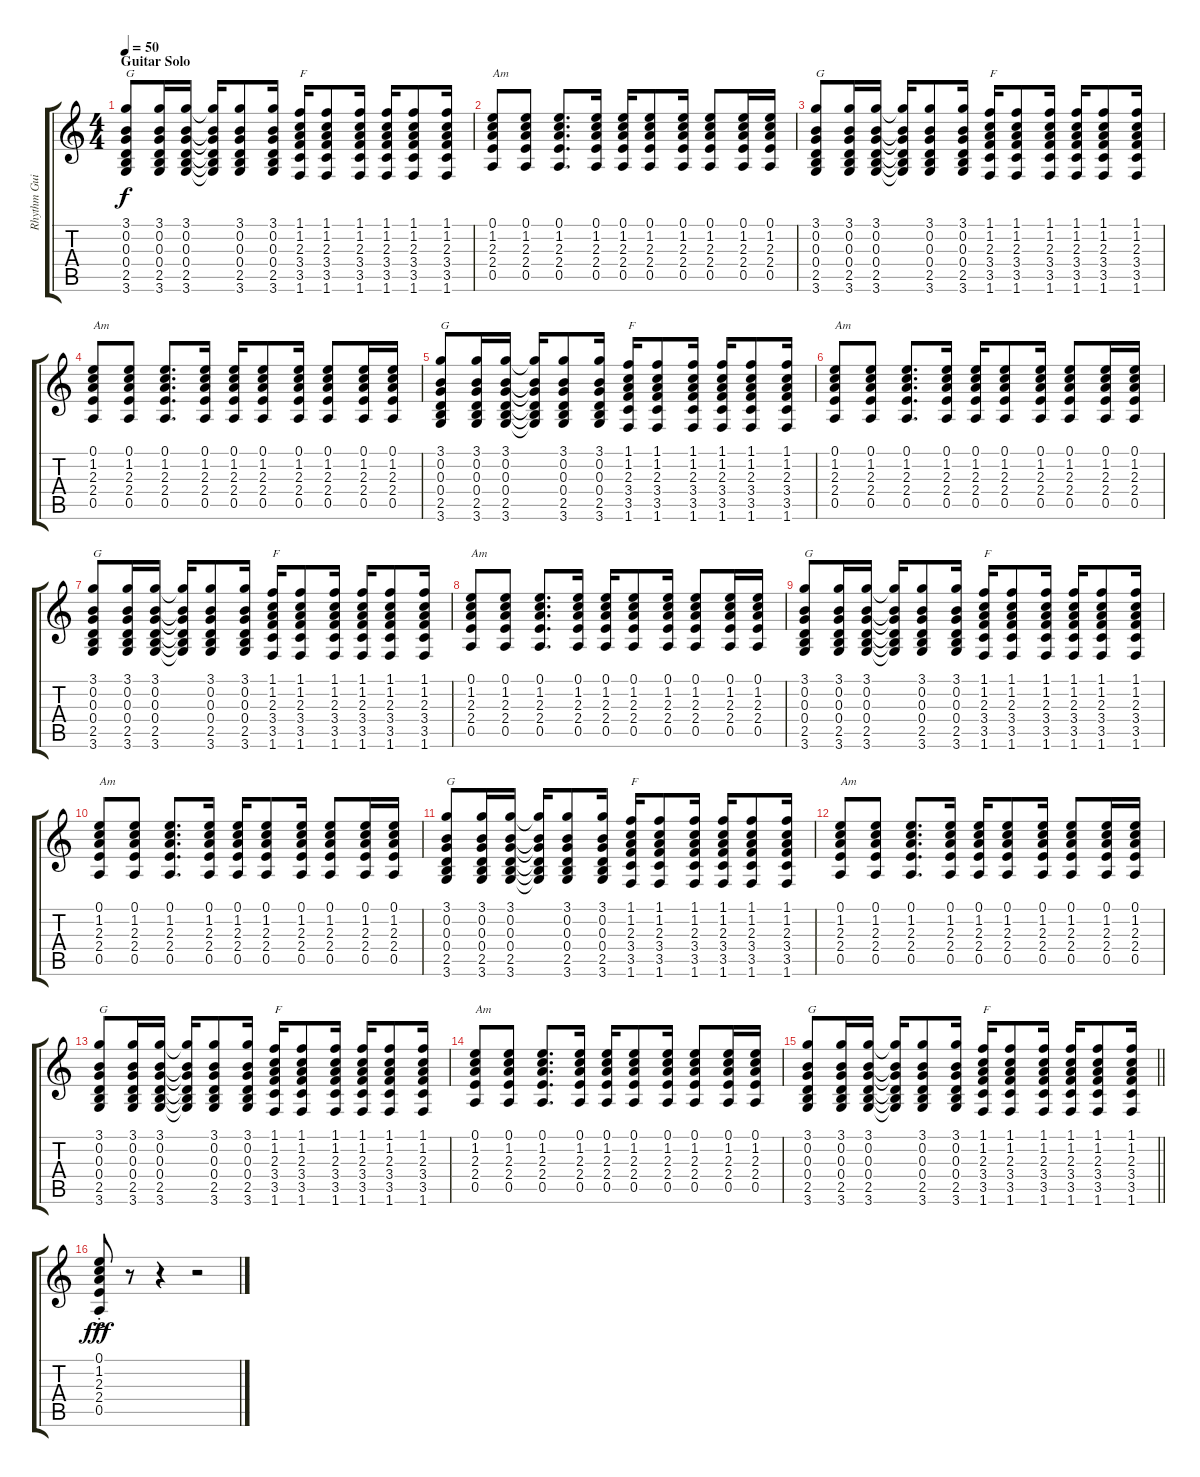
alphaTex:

\track ("Rhythm Guitar" "Rhythm Gui") {instrument acousticguitarnylon}
\staff {score tabs}
\tuning (E4 B3 G3 D3 A2 E2) {hide}
\ts (4 4)
\section ("" "Guitar Solo")
\tempo 50
\clef g2
\ks c
(3.1 0.2 0.3 0.4 2.5 3.6).8{txt "G" dy f} (3.1 0.2 0.3 0.4 2.5 3.6).16 (3.1 0.2 0.3 0.4 2.5 3.6).16 (3.1{t} 0.2{t} 0.3{t} 0.4{t} 2.5{t} 3.6{t}).16 (3.1 0.2 0.3 0.4 2.5 3.6).8 (3.1 0.2 0.3 0.4 2.5 3.6).16 (1.1 1.2 2.3 3.4 3.5 1.6).16{txt "F"} (1.1 1.2 2.3 3.4 3.5 1.6).8 (1.1 1.2 2.3 3.4 3.5 1.6).16 (1.1 1.2 2.3 3.4 3.5 1.6).16 (1.1 1.2 2.3 3.4 3.5 1.6).8 (1.1 1.2 2.3 3.4 3.5 1.6).16 |
(0.1 1.2 2.3 2.4 0.5).8{txt "Am"} (0.1 1.2 2.3 2.4 0.5).8 (0.1 1.2 2.3 2.4 0.5).8{d} (0.1 1.2 2.3 2.4 0.5).16 (0.1 1.2 2.3 2.4 0.5).16 (0.1 1.2 2.3 2.4 0.5).8 (0.1 1.2 2.3 2.4 0.5).16 (0.1 1.2 2.3 2.4 0.5).8 (0.1 1.2 2.3 2.4 0.5).16 (0.1 1.2 2.3 2.4 0.5).16 |
(3.1 0.2 0.3 0.4 2.5 3.6).8{txt "G"} (3.1 0.2 0.3 0.4 2.5 3.6).16 (3.1 0.2 0.3 0.4 2.5 3.6).16 (3.1{t} 0.2{t} 0.3{t} 0.4{t} 2.5{t} 3.6{t}).16 (3.1 0.2 0.3 0.4 2.5 3.6).8 (3.1 0.2 0.3 0.4 2.5 3.6).16 (1.1 1.2 2.3 3.4 3.5 1.6).16{txt "F"} (1.1 1.2 2.3 3.4 3.5 1.6).8 (1.1 1.2 2.3 3.4 3.5 1.6).16 (1.1 1.2 2.3 3.4 3.5 1.6).16 (1.1 1.2 2.3 3.4 3.5 1.6).8 (1.1 1.2 2.3 3.4 3.5 1.6).16 |
(0.1 1.2 2.3 2.4 0.5).8{txt "Am"} (0.1 1.2 2.3 2.4 0.5).8 (0.1 1.2 2.3 2.4 0.5).8{d} (0.1 1.2 2.3 2.4 0.5).16 (0.1 1.2 2.3 2.4 0.5).16 (0.1 1.2 2.3 2.4 0.5).8 (0.1 1.2 2.3 2.4 0.5).16 (0.1 1.2 2.3 2.4 0.5).8 (0.1 1.2 2.3 2.4 0.5).16 (0.1 1.2 2.3 2.4 0.5).16 |
(3.1 0.2 0.3 0.4 2.5 3.6).8{txt "G"} (3.1 0.2 0.3 0.4 2.5 3.6).16 (3.1 0.2 0.3 0.4 2.5 3.6).16 (3.1{t} 0.2{t} 0.3{t} 0.4{t} 2.5{t} 3.6{t}).16 (3.1 0.2 0.3 0.4 2.5 3.6).8 (3.1 0.2 0.3 0.4 2.5 3.6).16 (1.1 1.2 2.3 3.4 3.5 1.6).16{txt "F"} (1.1 1.2 2.3 3.4 3.5 1.6).8 (1.1 1.2 2.3 3.4 3.5 1.6).16 (1.1 1.2 2.3 3.4 3.5 1.6).16 (1.1 1.2 2.3 3.4 3.5 1.6).8 (1.1 1.2 2.3 3.4 3.5 1.6).16 |
(0.1 1.2 2.3 2.4 0.5).8{txt "Am"} (0.1 1.2 2.3 2.4 0.5).8 (0.1 1.2 2.3 2.4 0.5).8{d} (0.1 1.2 2.3 2.4 0.5).16 (0.1 1.2 2.3 2.4 0.5).16 (0.1 1.2 2.3 2.4 0.5).8 (0.1 1.2 2.3 2.4 0.5).16 (0.1 1.2 2.3 2.4 0.5).8 (0.1 1.2 2.3 2.4 0.5).16 (0.1 1.2 2.3 2.4 0.5).16 |
(3.1 0.2 0.3 0.4 2.5 3.6).8{txt "G"} (3.1 0.2 0.3 0.4 2.5 3.6).16 (3.1 0.2 0.3 0.4 2.5 3.6).16 (3.1{t} 0.2{t} 0.3{t} 0.4{t} 2.5{t} 3.6{t}).16 (3.1 0.2 0.3 0.4 2.5 3.6).8 (3.1 0.2 0.3 0.4 2.5 3.6).16 (1.1 1.2 2.3 3.4 3.5 1.6).16{txt "F"} (1.1 1.2 2.3 3.4 3.5 1.6).8 (1.1 1.2 2.3 3.4 3.5 1.6).16 (1.1 1.2 2.3 3.4 3.5 1.6).16 (1.1 1.2 2.3 3.4 3.5 1.6).8 (1.1 1.2 2.3 3.4 3.5 1.6).16 |
(0.1 1.2 2.3 2.4 0.5).8{txt "Am"} (0.1 1.2 2.3 2.4 0.5).8 (0.1 1.2 2.3 2.4 0.5).8{d} (0.1 1.2 2.3 2.4 0.5).16 (0.1 1.2 2.3 2.4 0.5).16 (0.1 1.2 2.3 2.4 0.5).8 (0.1 1.2 2.3 2.4 0.5).16 (0.1 1.2 2.3 2.4 0.5).8 (0.1 1.2 2.3 2.4 0.5).16 (0.1 1.2 2.3 2.4 0.5).16 |
(3.1 0.2 0.3 0.4 2.5 3.6).8{txt "G"} (3.1 0.2 0.3 0.4 2.5 3.6).16 (3.1 0.2 0.3 0.4 2.5 3.6).16 (3.1{t} 0.2{t} 0.3{t} 0.4{t} 2.5{t} 3.6{t}).16 (3.1 0.2 0.3 0.4 2.5 3.6).8 (3.1 0.2 0.3 0.4 2.5 3.6).16 (1.1 1.2 2.3 3.4 3.5 1.6).16{txt "F"} (1.1 1.2 2.3 3.4 3.5 1.6).8 (1.1 1.2 2.3 3.4 3.5 1.6).16 (1.1 1.2 2.3 3.4 3.5 1.6).16 (1.1 1.2 2.3 3.4 3.5 1.6).8 (1.1 1.2 2.3 3.4 3.5 1.6).16 |
(0.1 1.2 2.3 2.4 0.5).8{txt "Am"} (0.1 1.2 2.3 2.4 0.5).8 (0.1 1.2 2.3 2.4 0.5).8{d} (0.1 1.2 2.3 2.4 0.5).16 (0.1 1.2 2.3 2.4 0.5).16 (0.1 1.2 2.3 2.4 0.5).8 (0.1 1.2 2.3 2.4 0.5).16 (0.1 1.2 2.3 2.4 0.5).8 (0.1 1.2 2.3 2.4 0.5).16 (0.1 1.2 2.3 2.4 0.5).16 |
(3.1 0.2 0.3 0.4 2.5 3.6).8{txt "G"} (3.1 0.2 0.3 0.4 2.5 3.6).16 (3.1 0.2 0.3 0.4 2.5 3.6).16 (3.1{t} 0.2{t} 0.3{t} 0.4{t} 2.5{t} 3.6{t}).16 (3.1 0.2 0.3 0.4 2.5 3.6).8 (3.1 0.2 0.3 0.4 2.5 3.6).16 (1.1 1.2 2.3 3.4 3.5 1.6).16{txt "F"} (1.1 1.2 2.3 3.4 3.5 1.6).8 (1.1 1.2 2.3 3.4 3.5 1.6).16 (1.1 1.2 2.3 3.4 3.5 1.6).16 (1.1 1.2 2.3 3.4 3.5 1.6).8 (1.1 1.2 2.3 3.4 3.5 1.6).16 |
(0.1 1.2 2.3 2.4 0.5).8{txt "Am"} (0.1 1.2 2.3 2.4 0.5).8 (0.1 1.2 2.3 2.4 0.5).8{d} (0.1 1.2 2.3 2.4 0.5).16 (0.1 1.2 2.3 2.4 0.5).16 (0.1 1.2 2.3 2.4 0.5).8 (0.1 1.2 2.3 2.4 0.5).16 (0.1 1.2 2.3 2.4 0.5).8 (0.1 1.2 2.3 2.4 0.5).16 (0.1 1.2 2.3 2.4 0.5).16 |
(3.1 0.2 0.3 0.4 2.5 3.6).8{txt "G"} (3.1 0.2 0.3 0.4 2.5 3.6).16 (3.1 0.2 0.3 0.4 2.5 3.6).16 (3.1{t} 0.2{t} 0.3{t} 0.4{t} 2.5{t} 3.6{t}).16 (3.1 0.2 0.3 0.4 2.5 3.6).8 (3.1 0.2 0.3 0.4 2.5 3.6).16 (1.1 1.2 2.3 3.4 3.5 1.6).16{txt "F"} (1.1 1.2 2.3 3.4 3.5 1.6).8 (1.1 1.2 2.3 3.4 3.5 1.6).16 (1.1 1.2 2.3 3.4 3.5 1.6).16 (1.1 1.2 2.3 3.4 3.5 1.6).8 (1.1 1.2 2.3 3.4 3.5 1.6).16 |
(0.1 1.2 2.3 2.4 0.5).8{txt "Am"} (0.1 1.2 2.3 2.4 0.5).8 (0.1 1.2 2.3 2.4 0.5).8{d} (0.1 1.2 2.3 2.4 0.5).16 (0.1 1.2 2.3 2.4 0.5).16 (0.1 1.2 2.3 2.4 0.5).8 (0.1 1.2 2.3 2.4 0.5).16 (0.1 1.2 2.3 2.4 0.5).8 (0.1 1.2 2.3 2.4 0.5).16 (0.1 1.2 2.3 2.4 0.5).16 |
\barLineRight lightlight
(3.1 0.2 0.3 0.4 2.5 3.6).8{txt "G"} (3.1 0.2 0.3 0.4 2.5 3.6).16 (3.1 0.2 0.3 0.4 2.5 3.6).16 (3.1{t} 0.2{t} 0.3{t} 0.4{t} 2.5{t} 3.6{t}).16 (3.1 0.2 0.3 0.4 2.5 3.6).8 (3.1 0.2 0.3 0.4 2.5 3.6).16 (1.1 1.2 2.3 3.4 3.5 1.6).16{txt "F"} (1.1 1.2 2.3 3.4 3.5 1.6).8 (1.1 1.2 2.3 3.4 3.5 1.6).16 (1.1 1.2 2.3 3.4 3.5 1.6).16 (1.1 1.2 2.3 3.4 3.5 1.6).8 (1.1 1.2 2.3 3.4 3.5 1.6).16 |
(0.1{ac st} 1.2{st} 2.3{st} 2.4{st} 0.5{st}).8{dy fff} r.8 r.4 r.2
